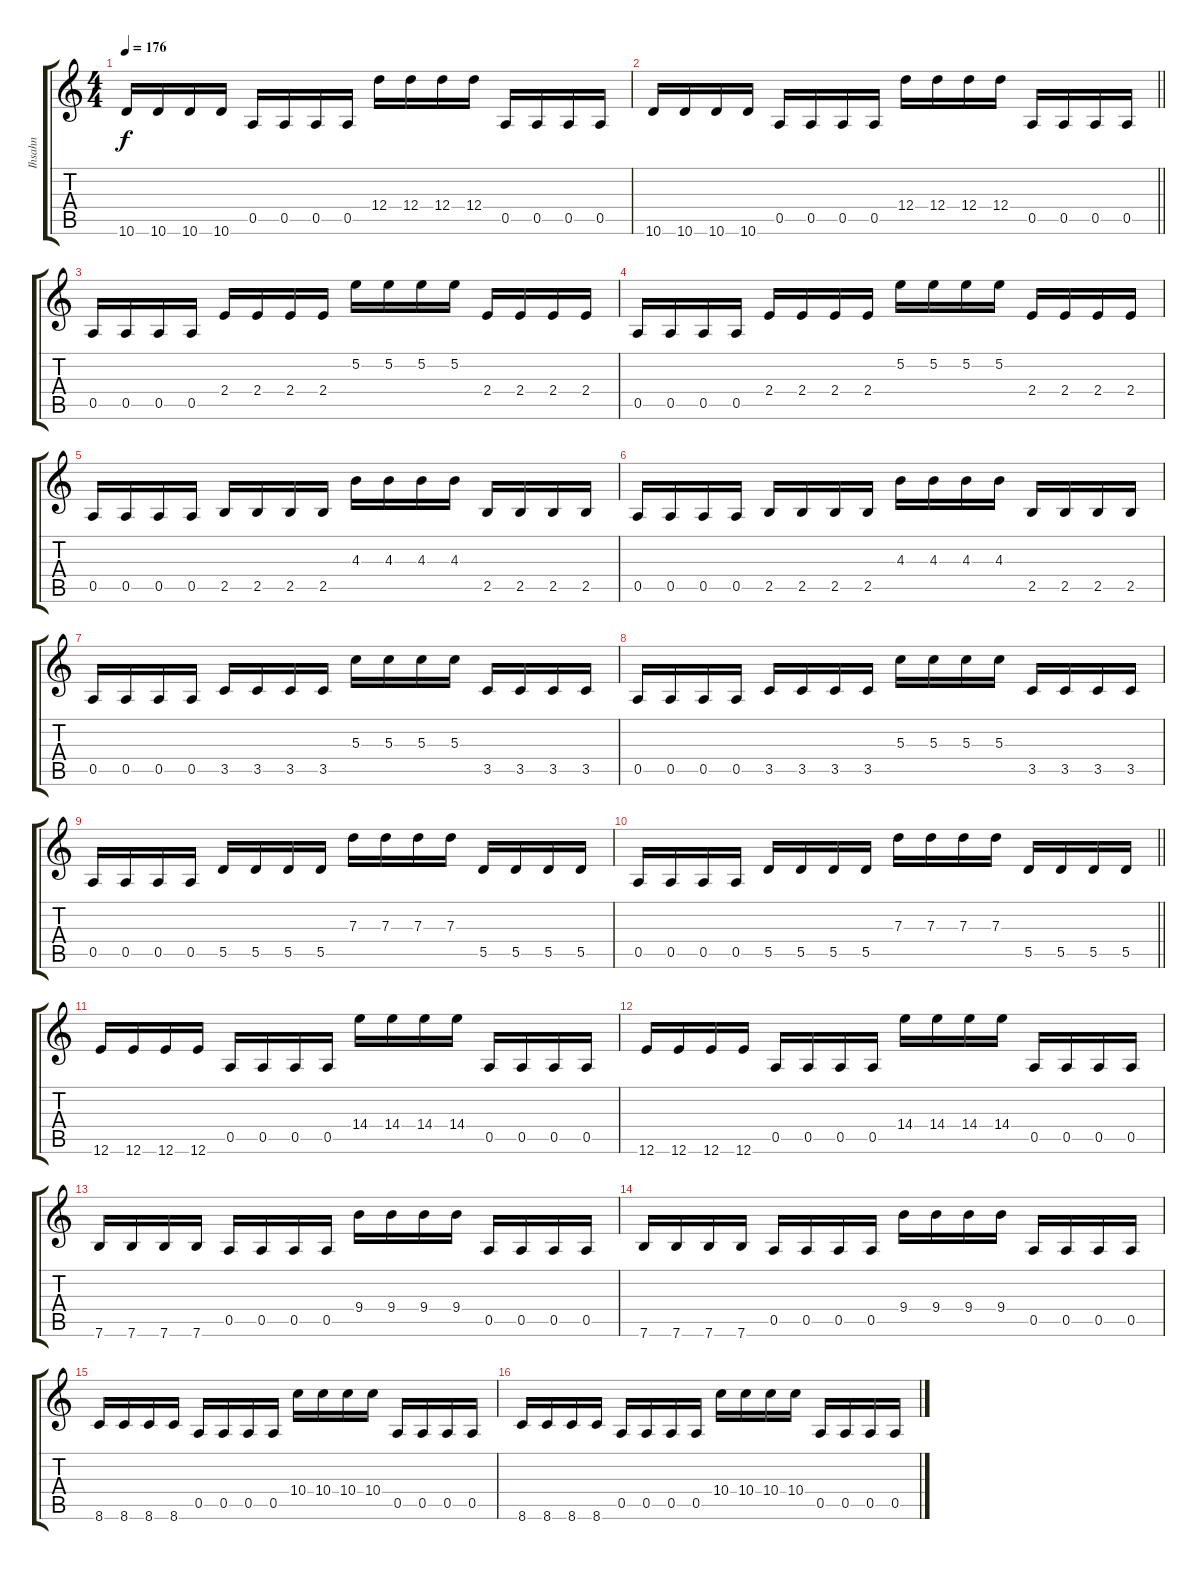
\track ("Ihsahn" "Ihsahn") {instrument distortionguitar}
\staff {score tabs}
\tuning (E4 B3 G3 D3 A2 E2) {hide}
\ts (4 4)
\tempo 176
\clef g2
\ks c
10.6.16{dy f} 10.6.16 10.6.16 10.6.16 0.5.16 0.5.16 0.5.16 0.5.16 12.4.16 12.4.16 12.4.16 12.4.16 0.5.16 0.5.16 0.5.16 0.5.16 |
\barLineRight lightlight
10.6.16 10.6.16 10.6.16 10.6.16 0.5.16 0.5.16 0.5.16 0.5.16 12.4.16 12.4.16 12.4.16 12.4.16 0.5.16 0.5.16 0.5.16 0.5.16 |
\section ("" "")
0.5.16 0.5.16 0.5.16 0.5.16 2.4.16 2.4.16 2.4.16 2.4.16 5.2.16 5.2.16 5.2.16 5.2.16 2.4.16 2.4.16 2.4.16 2.4.16 |
0.5.16 0.5.16 0.5.16 0.5.16 2.4.16 2.4.16 2.4.16 2.4.16 5.2.16 5.2.16 5.2.16 5.2.16 2.4.16 2.4.16 2.4.16 2.4.16 |
0.5.16 0.5.16 0.5.16 0.5.16 2.5.16 2.5.16 2.5.16 2.5.16 4.3.16 4.3.16 4.3.16 4.3.16 2.5.16 2.5.16 2.5.16 2.5.16 |
0.5.16 0.5.16 0.5.16 0.5.16 2.5.16 2.5.16 2.5.16 2.5.16 4.3.16 4.3.16 4.3.16 4.3.16 2.5.16 2.5.16 2.5.16 2.5.16 |
0.5.16 0.5.16 0.5.16 0.5.16 3.5.16 3.5.16 3.5.16 3.5.16 5.3.16 5.3.16 5.3.16 5.3.16 3.5.16 3.5.16 3.5.16 3.5.16 |
0.5.16 0.5.16 0.5.16 0.5.16 3.5.16 3.5.16 3.5.16 3.5.16 5.3.16 5.3.16 5.3.16 5.3.16 3.5.16 3.5.16 3.5.16 3.5.16 |
0.5.16 0.5.16 0.5.16 0.5.16 5.5.16 5.5.16 5.5.16 5.5.16 7.3.16 7.3.16 7.3.16 7.3.16 5.5.16 5.5.16 5.5.16 5.5.16 |
\barLineRight lightlight
0.5.16 0.5.16 0.5.16 0.5.16 5.5.16 5.5.16 5.5.16 5.5.16 7.3.16 7.3.16 7.3.16 7.3.16 5.5.16 5.5.16 5.5.16 5.5.16 |
\section ("" "")
12.6.16 12.6.16 12.6.16 12.6.16 0.5.16 0.5.16 0.5.16 0.5.16 14.4.16 14.4.16 14.4.16 14.4.16 0.5.16 0.5.16 0.5.16 0.5.16 |
12.6.16 12.6.16 12.6.16 12.6.16 0.5.16 0.5.16 0.5.16 0.5.16 14.4.16 14.4.16 14.4.16 14.4.16 0.5.16 0.5.16 0.5.16 0.5.16 |
7.6.16 7.6.16 7.6.16 7.6.16 0.5.16 0.5.16 0.5.16 0.5.16 9.4.16 9.4.16 9.4.16 9.4.16 0.5.16 0.5.16 0.5.16 0.5.16 |
7.6.16 7.6.16 7.6.16 7.6.16 0.5.16 0.5.16 0.5.16 0.5.16 9.4.16 9.4.16 9.4.16 9.4.16 0.5.16 0.5.16 0.5.16 0.5.16 |
8.6.16 8.6.16 8.6.16 8.6.16 0.5.16 0.5.16 0.5.16 0.5.16 10.4.16 10.4.16 10.4.16 10.4.16 0.5.16 0.5.16 0.5.16 0.5.16 |
8.6.16 8.6.16 8.6.16 8.6.16 0.5.16 0.5.16 0.5.16 0.5.16 10.4.16 10.4.16 10.4.16 10.4.16 0.5.16 0.5.16 0.5.16 0.5.16
